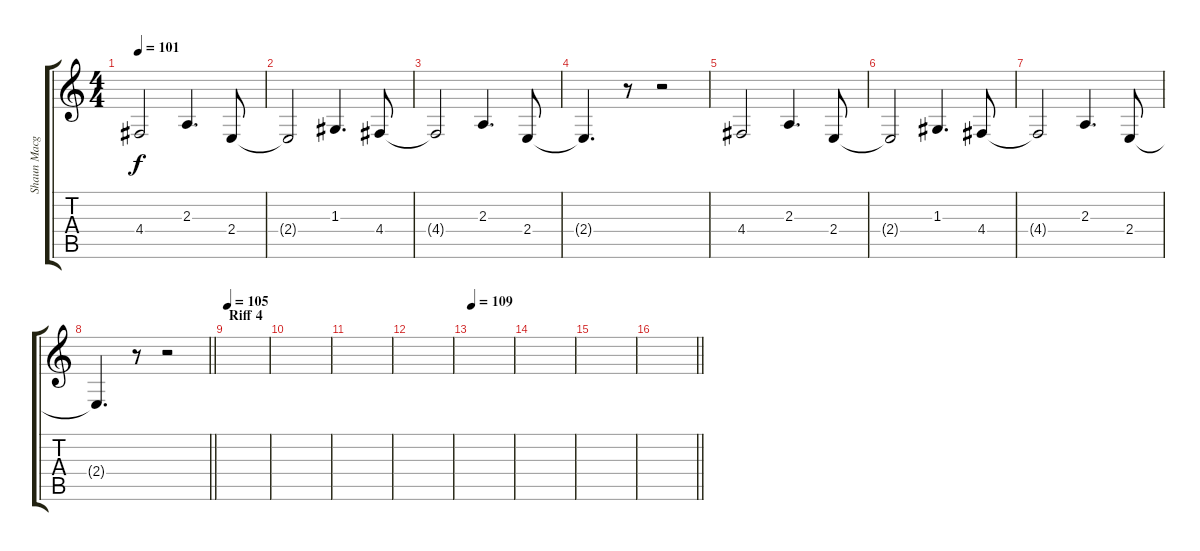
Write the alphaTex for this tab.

\track ("Shaun Macgowan" "Shaun Macg") {instrument acousticgrandpiano}
\staff {score tabs}
\tuning (E4 B3 G3 D3 A2 D2) {hide}
\ts (4 4)
\tempo 101
\clef g2
\ks c
4.4.2{dy f instrument synthstrings1} 2.3.4{d} 2.4.8 |
2.4{t}.2 1.3.4{d} 4.4.8 |
4.4{t}.2 2.3.4{d} 2.4.8 |
2.4{t}.4{d} r.8 r.2 |
4.4.2{instrument synthstrings1} 2.3.4{d} 2.4.8 |
2.4{t}.2 1.3.4{d} 4.4.8 |
4.4{t}.2 2.3.4{d} 2.4.8 |
\barLineRight lightlight
2.4{t}.4{d} r.8 r.2 |
\section ("" "Riff 4")
\tempo 105
|
|
|
|
\tempo 109
|
|
|
\barLineRight lightlight
